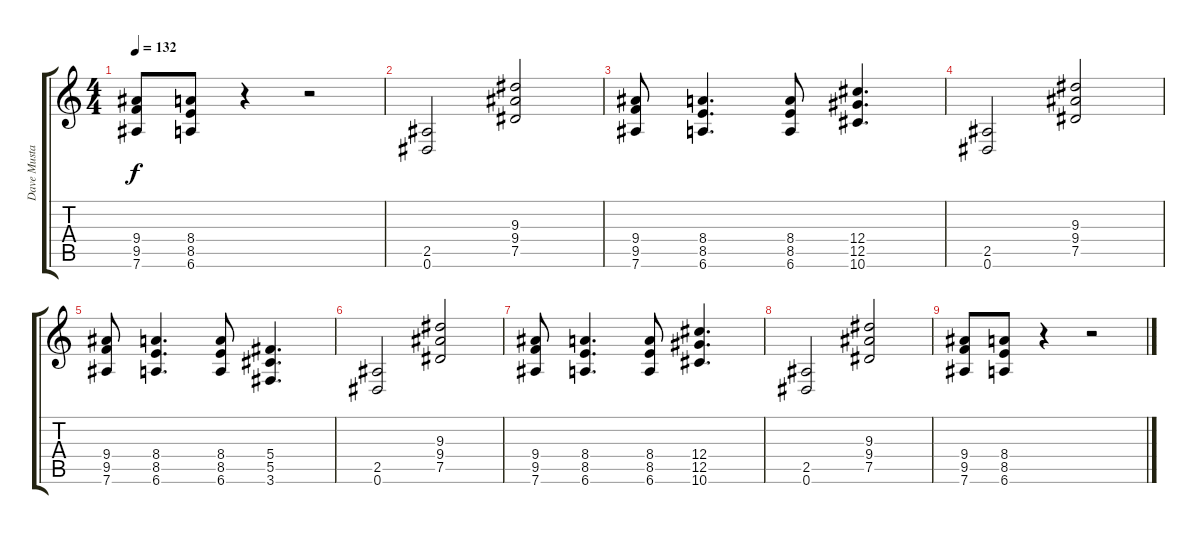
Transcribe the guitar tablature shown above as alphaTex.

\track ("Dave Mustaine" "Dave Musta") {instrument distortionguitar}
\staff {score tabs}
\tuning (Eb4 Bb3 Gb3 Db3 Ab2 Eb2) {hide}
\ts (4 4)
\tempo 132
\clef g2
\ks c
(9.4 9.5 7.6).8{dy f} (8.4 8.5 6.6).8 r.4 r.2 |
(2.5 0.6).2 (9.3 9.4 7.5).2 |
(9.4 9.5 7.6).8 (8.4 8.5 6.6).4{d} (8.4 8.5 6.6).8 (12.4 12.5 10.6).4{d} |
(2.5 0.6).2 (9.3 9.4 7.5).2 |
(9.4 9.5 7.6).8 (8.4 8.5 6.6).4{d} (8.4 8.5 6.6).8 (5.4 5.5 3.6).4{d} |
(2.5 0.6).2 (9.3 9.4 7.5).2 |
(9.4 9.5 7.6).8 (8.4 8.5 6.6).4{d} (8.4 8.5 6.6).8 (12.4 12.5 10.6).4{d} |
(2.5 0.6).2 (9.3 9.4 7.5).2 |
(9.4 9.5 7.6).8 (8.4 8.5 6.6).8 r.4 r.2
